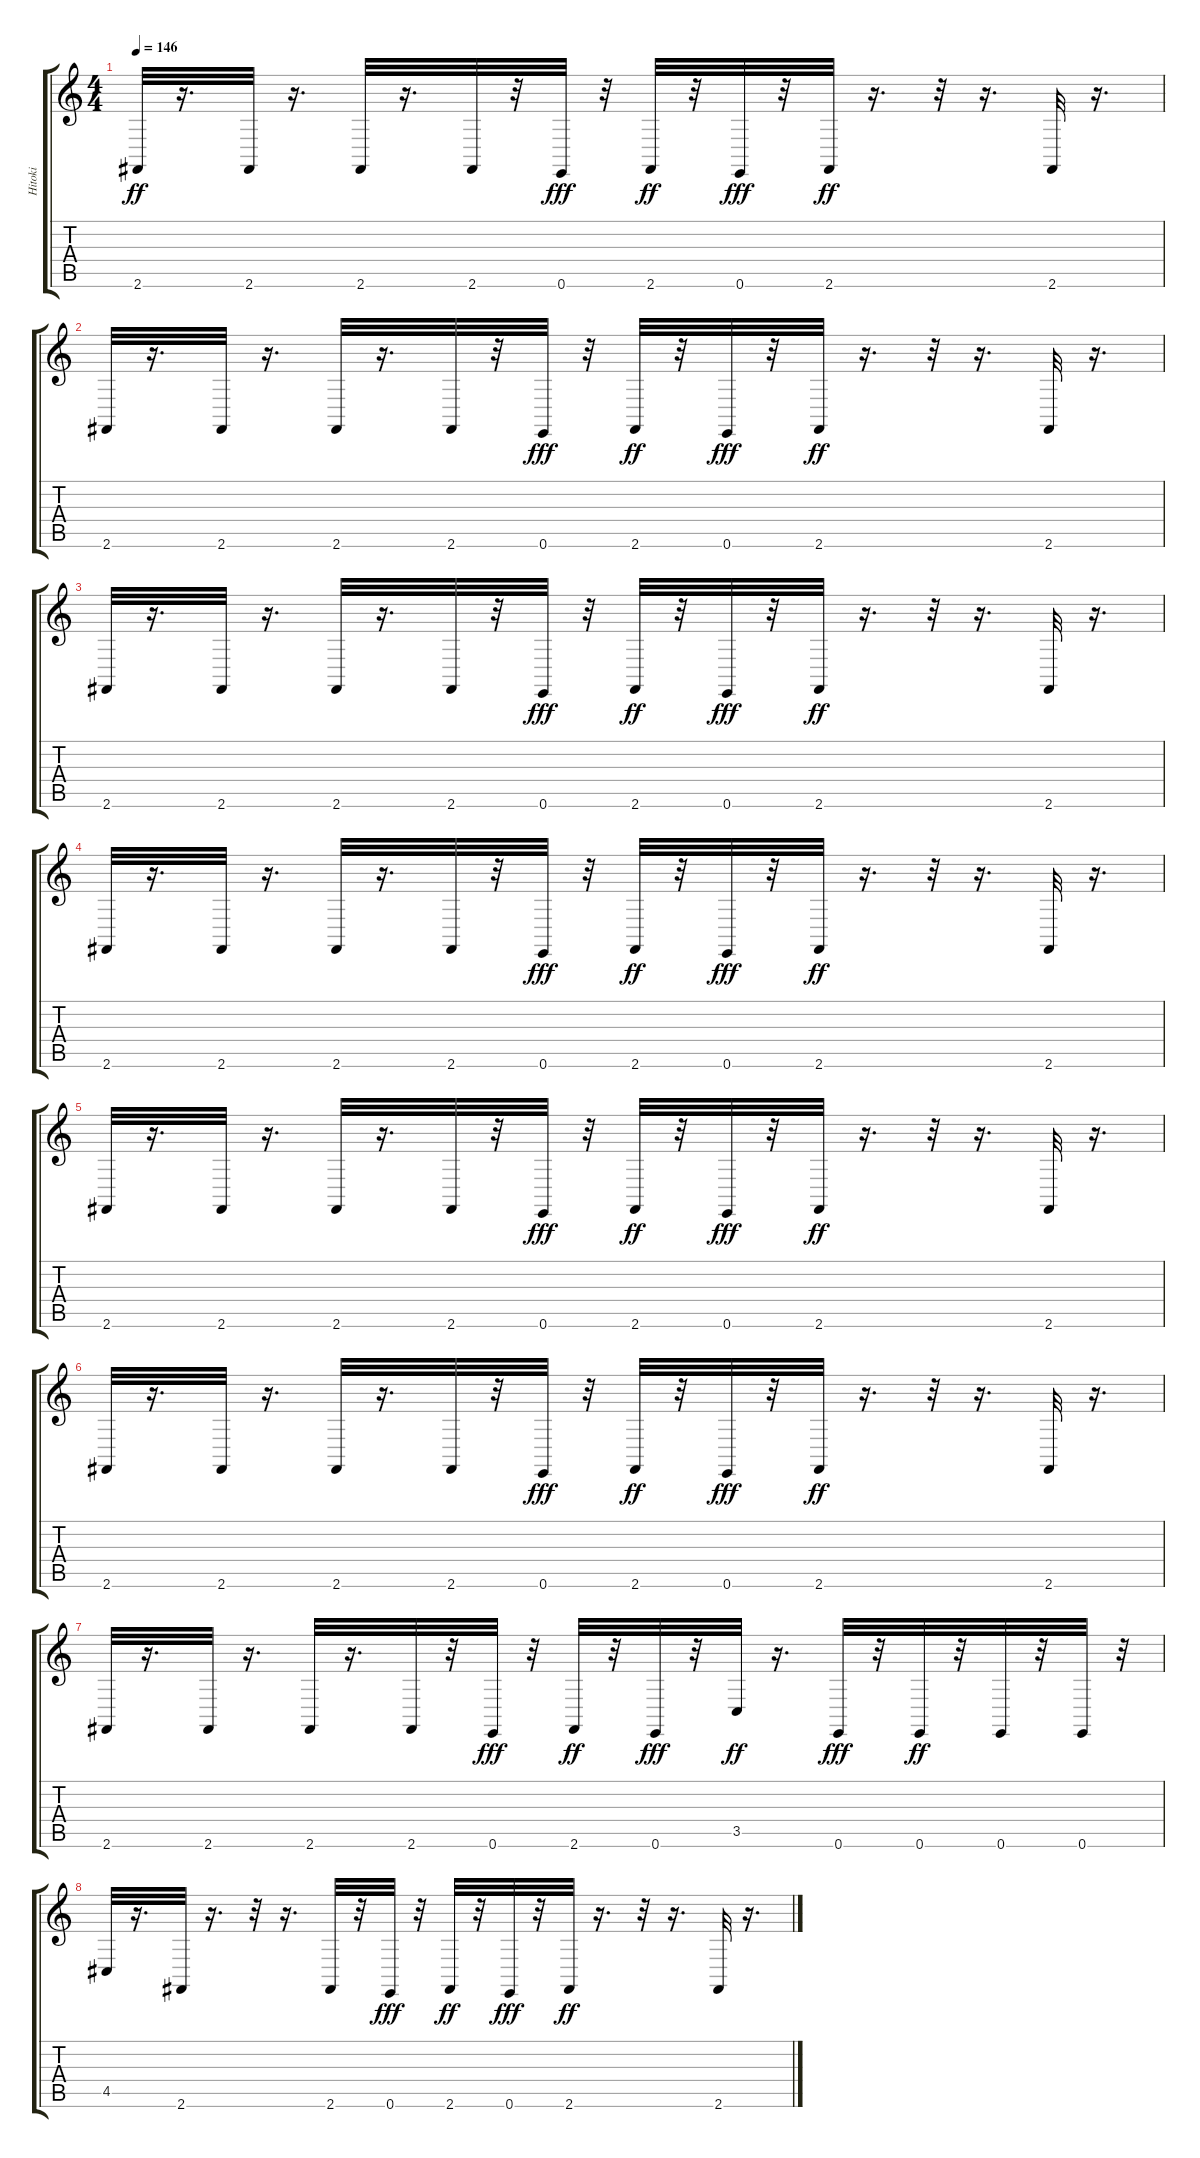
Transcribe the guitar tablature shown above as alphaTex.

\track ("Hitoki " "Hitoki ") {instrument acousticgrandpiano}
\staff {score tabs}
\tuning (E4 B3 G3 D3 A2 E2) {hide}
\ts (4 4)
\tempo 146
\clef g2
\ks c
2.6.32{dy ff} r.16{d} 2.6.32 r.16{d} 2.6.32 r.16{d} 2.6.32 r.32 0.6.32{dy fff} r.32 2.6.32{dy ff} r.32 0.6.32{dy fff} r.32 2.6.32{dy ff} r.16{d} r.32 r.16{d} 2.6.32 r.16{d} |
2.6.32 r.16{d} 2.6.32 r.16{d} 2.6.32 r.16{d} 2.6.32 r.32 0.6.32{dy fff} r.32 2.6.32{dy ff} r.32 0.6.32{dy fff} r.32 2.6.32{dy ff} r.16{d} r.32 r.16{d} 2.6.32 r.16{d} |
2.6.32 r.16{d} 2.6.32 r.16{d} 2.6.32 r.16{d} 2.6.32 r.32 0.6.32{dy fff} r.32 2.6.32{dy ff} r.32 0.6.32{dy fff} r.32 2.6.32{dy ff} r.16{d} r.32 r.16{d} 2.6.32 r.16{d} |
2.6.32 r.16{d} 2.6.32 r.16{d} 2.6.32 r.16{d} 2.6.32 r.32 0.6.32{dy fff} r.32 2.6.32{dy ff} r.32 0.6.32{dy fff} r.32 2.6.32{dy ff} r.16{d} r.32 r.16{d} 2.6.32 r.16{d} |
2.6.32 r.16{d} 2.6.32 r.16{d} 2.6.32 r.16{d} 2.6.32 r.32 0.6.32{dy fff} r.32 2.6.32{dy ff} r.32 0.6.32{dy fff} r.32 2.6.32{dy ff} r.16{d} r.32 r.16{d} 2.6.32 r.16{d} |
2.6.32 r.16{d} 2.6.32 r.16{d} 2.6.32 r.16{d} 2.6.32 r.32 0.6.32{dy fff} r.32 2.6.32{dy ff} r.32 0.6.32{dy fff} r.32 2.6.32{dy ff} r.16{d} r.32 r.16{d} 2.6.32 r.16{d} |
2.6.32 r.16{d} 2.6.32 r.16{d} 2.6.32 r.16{d} 2.6.32 r.32 0.6.32{dy fff} r.32 2.6.32{dy ff} r.32 0.6.32{dy fff} r.32 3.5.32{dy ff} r.16{d} 0.6.32{dy fff} r.32 0.6.32{dy ff} r.32 0.6.32 r.32 0.6.32 r.32 |
4.5.32 r.16{d} 2.6.32 r.16{d} r.32 r.16{d} 2.6.32 r.32 0.6.32{dy fff} r.32 2.6.32{dy ff} r.32 0.6.32{dy fff} r.32 2.6.32{dy ff} r.16{d} r.32 r.16{d} 2.6.32 r.16{d}
